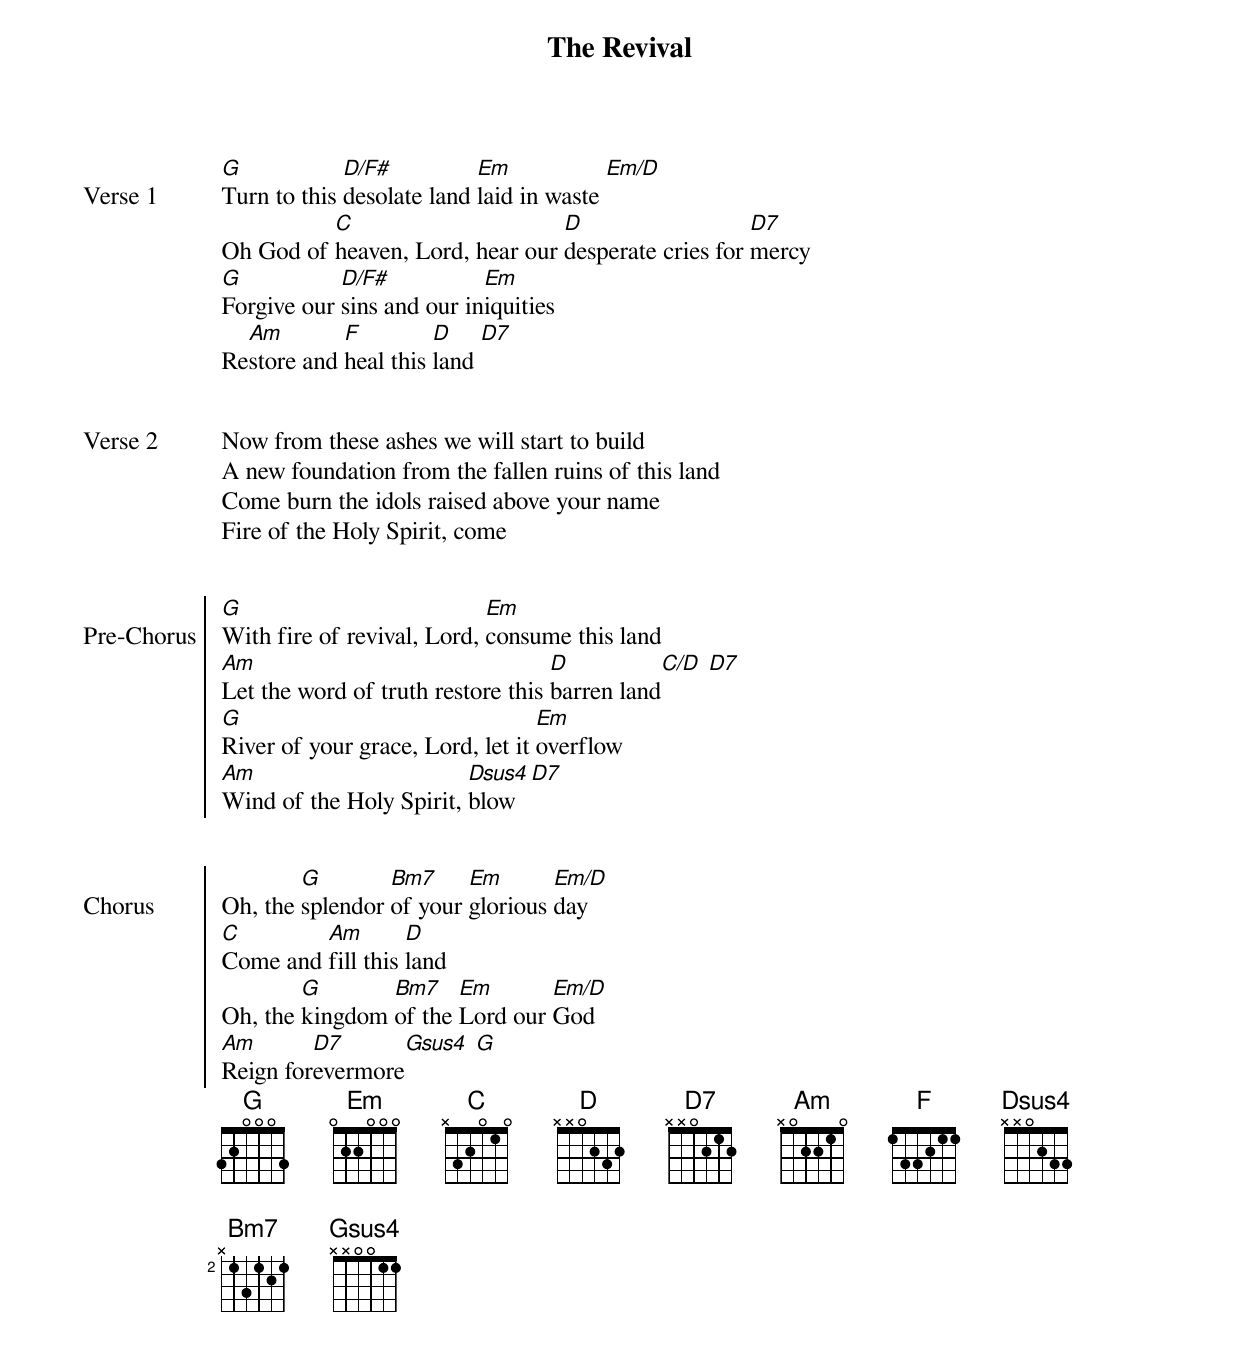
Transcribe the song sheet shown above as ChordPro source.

{title: The Revival}
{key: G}
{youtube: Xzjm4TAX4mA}
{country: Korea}
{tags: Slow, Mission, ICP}

{start_of_verse: Verse 1}
[G]Turn to this [D/F#]desolate land [Em]laid in waste [Em/D]
Oh God of [C]heaven, Lord, hear our [D]desperate cries for [D7]mercy
[G]Forgive our [D/F#]sins and our in[Em]iquities
Re[Am]store and [F]heal this [D]land [D7]

{end_of_verse}

{start_of_verse: Verse 2}
Now from these ashes we will start to build
A new foundation from the fallen ruins of this land
Come burn the idols raised above your name
Fire of the Holy Spirit, come

{end_of_verse}

{start_of_chorus: Pre-Chorus}
[G]With fire of revival, Lord, [Em]consume this land
[Am]Let the word of truth restore this [D]barren land[C/D] [D7]
[G]River of your grace, Lord, let it [Em]overflow
[Am]Wind of the Holy Spirit, [Dsus4]blow [D7]

{end_of_chorus}

{start_of_chorus: Chorus}
Oh, the [G]splendor [Bm7]of your [Em]glorious [Em/D]day
[C]Come and [Am]fill this [D]land
Oh, the [G]kingdom [Bm7]of the [Em]Lord our [Em/D]God
[Am]Reign for[D7]evermore[Gsus4] [G]
{end_of_chorus}
